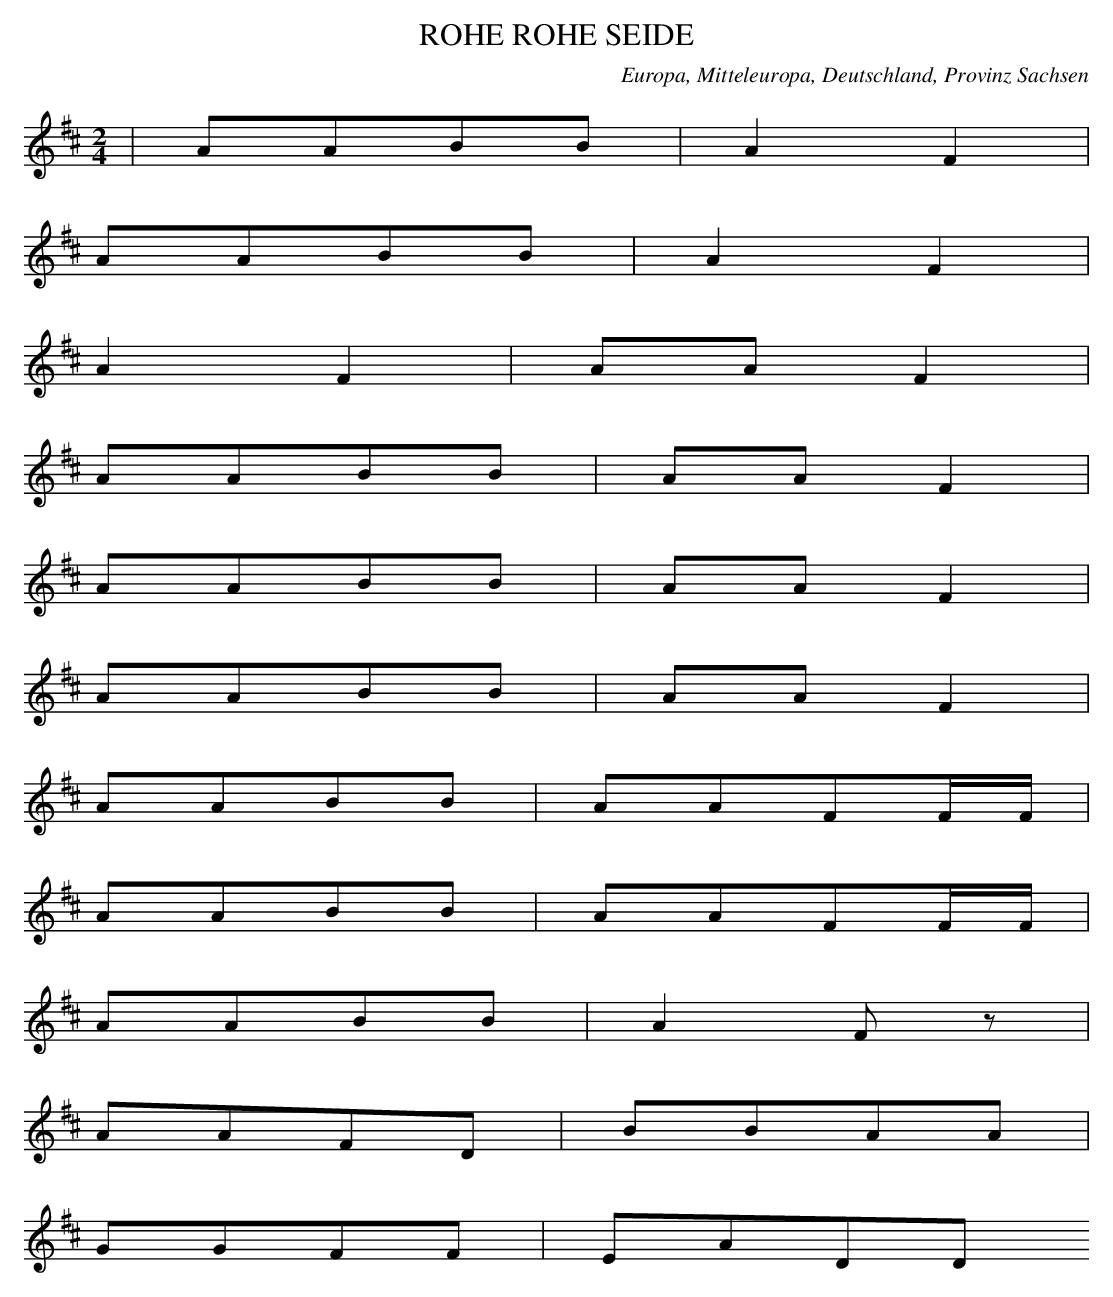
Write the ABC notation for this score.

X:1
T: ROHE ROHE SEIDE
O: Europa, Mitteleuropa, Deutschland, Provinz Sachsen
M: 2/4
L: 1/16
K: D
 | A2A2B2B2 | A4F4 |
A2A2B2B2 | A4F4 |
A4F4 | A2A2F4 |
A2A2B2B2 | A2A2F4 |
A2A2B2B2 | A2A2F4 |
A2A2B2B2 | A2A2F4 |
A2A2B2B2 | A2A2F2FF |
A2A2B2B2 | A2A2F2FF |
A2A2B2B2 | A4F2z2 |
A2A2F2D2 | B2B2A2A2 |
G2G2F2F2 | E2A2D2D2
